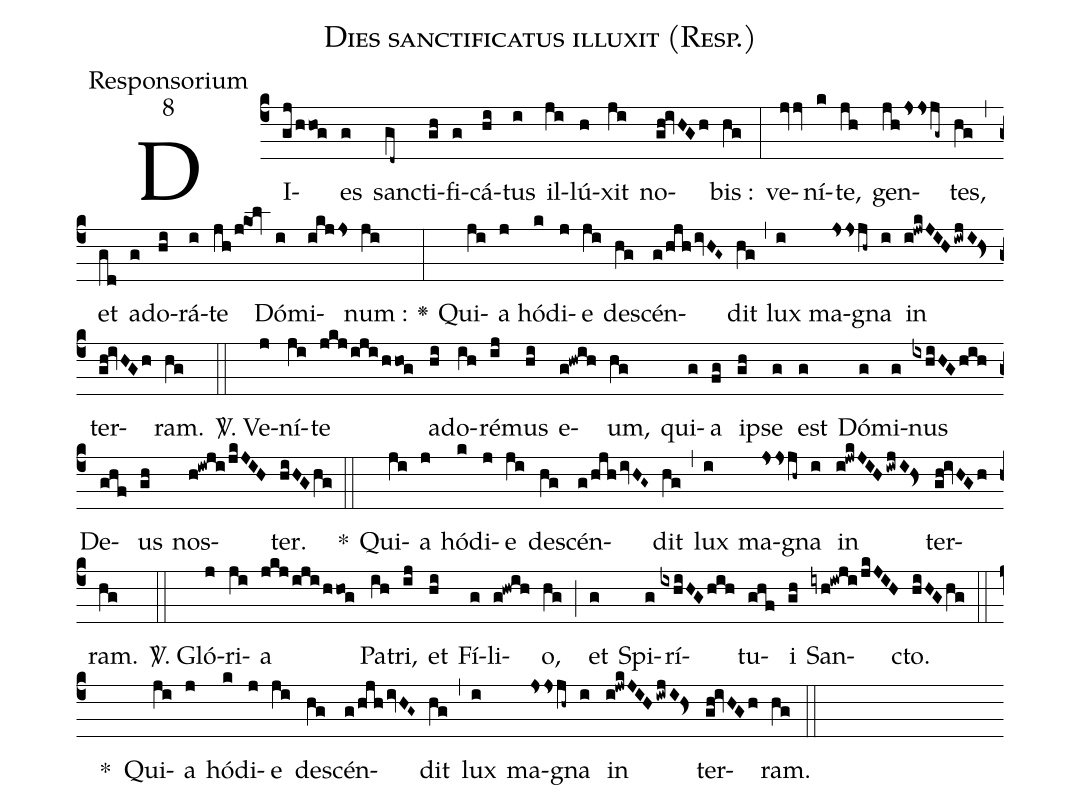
name:Dies sanctificatus illuxit (Resp.);
office-part:Responsorium;
mode:8;
%%
(c4)DI(gj/hhog)es(g) sanc(gd~)ti(gh)fi(g)cá(hi)tus(i) il(ji)lú(h)xit(ji) no(gh!ivHGh)bis :(hg) (:) ve(jvjv)ní(k)te,(jh) gen(jhjssjg~)tes,(hg) (,) et(gd) ad(g)o(hi)rá(i)te(jh/j!kol) Dó(i)mi(ikjjs)num :(ji) <v>\greheightstar</v>(:) Qui(ji)a(j) hó(k)di(j)e(ji) de(hg)scén(g/hjh/ivHG~)dit(hg) (,) lux(i) ma(jssjh~)gna(i) in(i!jwkJIH/iwjI!Hs>) ter(gh!ivHGh)ram.(hg) (::)

<sp>V/</sp>. Ve(j)ní(ji)te(jkj/iji/hhog) ad(hi)o(ih)ré(ij)mus(hi) e(g!hwih)um,(hg) qui(g)a(fg) ip(gh)se(g) est(g) Dó(g)mi(g)nus(ixhiHGhih) De(ghf)us(gh) nos(h!iwji/jkJIH)ter.(hiHGhg) (::)
*() Qui(ji)a(j) hó(k)di(j)e(ji) de(hg)scén(g/hjh/ivHG~)dit(hg) (,) lux(i) ma(jssjh~)gna(i) in(i!jwkJIH/iwjI!Hs>) ter(gh!ivHGh)ram.(hg) (::)

<sp>V/</sp>. Gló(j)ri(ji)a(jkj/iji/hhog) Pa(ih)tri,(ij) et(hi) Fí(g)li(g!hwih)o,(hg) (;) et(g) Spi(g)rí(ixhiHG/hih)tu(ghf)i(gh) San(iyh!iwji/jkJIH)cto.(hiHGhg) (::)
*() Qui(ji)a(j) hó(k)di(j)e(ji) de(hg)scén(g/hjh/ivHG~)dit(hg) (,) lux(i) ma(jssjh~)gna(i) in(i!jwkJIH/iwjI!Hs>) ter(gh!ivHGh)ram.(hg) (::)
